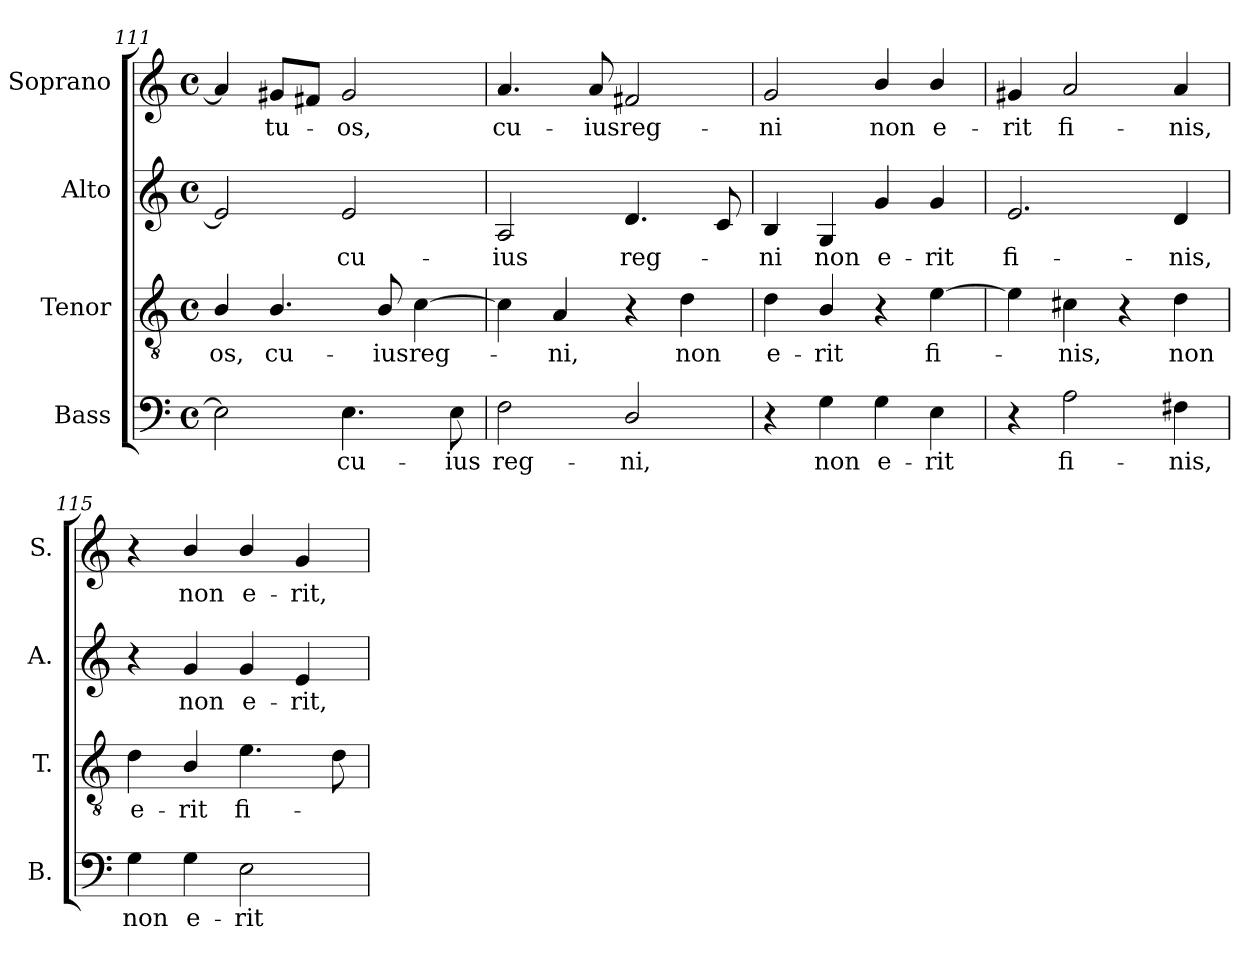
**kern	**text	**kern	**text	**kern	**text	**kern	**text
*part4	*part4	*part3	*part3	*part2	*part2	*part1	*part1
*staff4	*staff4	*staff3	*staff3	*staff2	*staff2	*staff1	*staff1
*I"Bass	*	*I"Tenor	*	*I"Alto	*	*I"Soprano	*
*I'B.	*	*I'T.	*	*I'A.	*	*I'S.	*
*clefF4	*	*clefGv2	*	*clefG2	*	*clefG2	*
*	*	*ITrd7c12	*	*	*	*	*
*k[]	*	*k[]	*	*k[]	*	*k[]	*
*C:	*	*C:	*	*C:	*	*C:	*
*M4/4	*	*M4/4	*	*M4/4	*	*M4/4	*
*met(c)	*	*met(c)	*	*met(c)	*	*met(c)	*
=111	=111	=111	=111	=111	=111	=111	=111
!	!	!	!LO:LY:b:color=#000000	!	!	!	!
2Ei\]	.	4BBi/	-os,	2ei/]	.	4ai/]	.
!	!	!	!LO:LY:b:color=#000000	!	!	!	!
!	!	!	!	!	!	!	!LO:LY:b:color=#000000
.	.	4.BBi/	cu-	.	.	8g#Xi/L	-tu-
.	.	.	.	.	.	8f#Xi/J	.
!	!LO:LY:b:color=#000000	!	!	!	!	!	!
!	!	!	!	!	!LO:LY:b:color=#000000	!	!
!	!	!	!	!	!	!	!LO:LY:b:color=#000000
4.Ei\	cu-	.	.	2ei/	cu-	2g#i/	-os,
!	!	!	!LO:LY:b:color=#000000	!	!	!	!
.	.	8BBi/	-ius	.	.	.	.
!	!	!	!LO:LY:b:color=#000000	!	!	!	!
.	.	[4Ci\	reg-	.	.	.	.
!	!LO:LY:b:color=#000000	!	!	!	!	!	!
8Ei\	-ius	.	.	.	.	.	.
=112	=112	=112	=112	=112	=112	=112	=112
!	!LO:LY:b:color=#000000	!	!	!	!	!	!
!	!	!	!	!	!LO:LY:b:color=#000000	!	!
!	!	!	!	!	!	!	!LO:LY:b:color=#000000
2Fi\	reg-	4Ci\]	.	2Ai/	-ius	4.ai/	cu-
!	!	!	!LO:LY:b:color=#000000	!	!	!	!
.	.	4AAi/	-ni,	.	.	.	.
!	!	!	!	!	!	!	!LO:LY:b:color=#000000
.	.	.	.	.	.	8ai/	-ius
!	!LO:LY:b:color=#000000	!	!	!	!	!	!
!	!	!	!	!	!LO:LY:b:color=#000000	!	!
!	!	!	!	!	!	!	!LO:LY:b:color=#000000
2Di/	-ni,	4r	.	4.di/	reg-	2f#Xi/	reg-
!	!	!	!LO:LY:b:color=#000000	!	!	!	!
.	.	4Di\	non	.	.	.	.
.	.	.	.	8ci/	.	.	.
=113	=113	=113	=113	=113	=113	=113	=113
!	!	!	!LO:LY:b:color=#000000	!	!	!	!
!	!	!	!	!	!LO:LY:b:color=#000000	!	!
!	!	!	!	!	!	!	!LO:LY:b:color=#000000
4r	.	4Di\	e-	4Bi/	-ni	2gi/	-ni
!	!LO:LY:b:color=#000000	!	!	!	!	!	!
!	!	!	!LO:LY:b:color=#000000	!	!	!	!
!	!	!	!	!	!LO:LY:b:color=#000000	!	!
4Gi\	non	4BBi/	-rit	4Gi/	non	.	.
!	!LO:LY:b:color=#000000	!	!	!	!	!	!
!	!	!	!	!	!LO:LY:b:color=#000000	!	!
!	!	!	!	!	!	!	!LO:LY:b:color=#000000
4Gi\	e-	4r	.	4gi/	e-	4bi/	non
!	!LO:LY:b:color=#000000	!	!	!	!	!	!
!	!	!	!LO:LY:b:color=#000000	!	!	!	!
!	!	!	!	!	!LO:LY:b:color=#000000	!	!
!	!	!	!	!	!	!	!LO:LY:b:color=#000000
4Ei\	-rit	[4Ei\	fi-	4gi/	-rit	4bi/	e-
=114	=114	=114	=114	=114	=114	=114	=114
!	!	!	!	!	!LO:LY:b:color=#000000	!	!
!	!	!	!	!	!	!	!LO:LY:b:color=#000000
4r	.	4Ei\]	.	2.ei/	fi-	4g#Xi/	-rit
!	!LO:LY:b:color=#000000	!	!	!	!	!	!
!	!	!	!LO:LY:b:color=#000000	!	!	!	!
!	!	!	!	!	!	!	!LO:LY:b:color=#000000
2Ai\	fi-	4C#Xi\	-nis,	.	.	2ai/	fi-
.	.	4r	.	.	.	.	.
!	!LO:LY:b:color=#000000	!	!	!	!	!	!
!	!	!	!LO:LY:b:color=#000000	!	!	!	!
!	!	!	!	!	!LO:LY:b:color=#000000	!	!
!	!	!	!	!	!	!	!LO:LY:b:color=#000000
4F#Xi\	-nis,	4Di\	non	4di/	-nis,	4ai/	-nis,
=115	=115	=115	=115	=115	=115	=115	=115
!	!LO:LY:b:color=#000000	!	!	!	!	!	!
!	!	!	!LO:LY:b:color=#000000	!	!	!	!
4Gi\	non	4Di\	e-	4r	.	4r	.
!	!LO:LY:b:color=#000000	!	!	!	!	!	!
!	!	!	!LO:LY:b:color=#000000	!	!	!	!
!	!	!	!	!	!LO:LY:b:color=#000000	!	!
!	!	!	!	!	!	!	!LO:LY:b:color=#000000
4Gi\	e-	4BBi/	-rit	4gi/	non	4bi/	non
!	!LO:LY:b:color=#000000	!	!	!	!	!	!
!	!	!	!LO:LY:b:color=#000000	!	!	!	!
!	!	!	!	!	!LO:LY:b:color=#000000	!	!
!	!	!	!	!	!	!	!LO:LY:b:color=#000000
2Ei\	-rit	4.Ei\	fi-	4gi/	e-	4bi/	e-
!	!	!	!	!	!LO:LY:b:color=#000000	!	!
!	!	!	!	!	!	!	!LO:LY:b:color=#000000
.	.	.	.	4ei/	-rit,	4gi/	-rit,
.	.	8Di\	.	.	.	.	.
=	=	=	=	=	=	=	=
*-	*-	*-	*-	*-	*-	*-	*-
